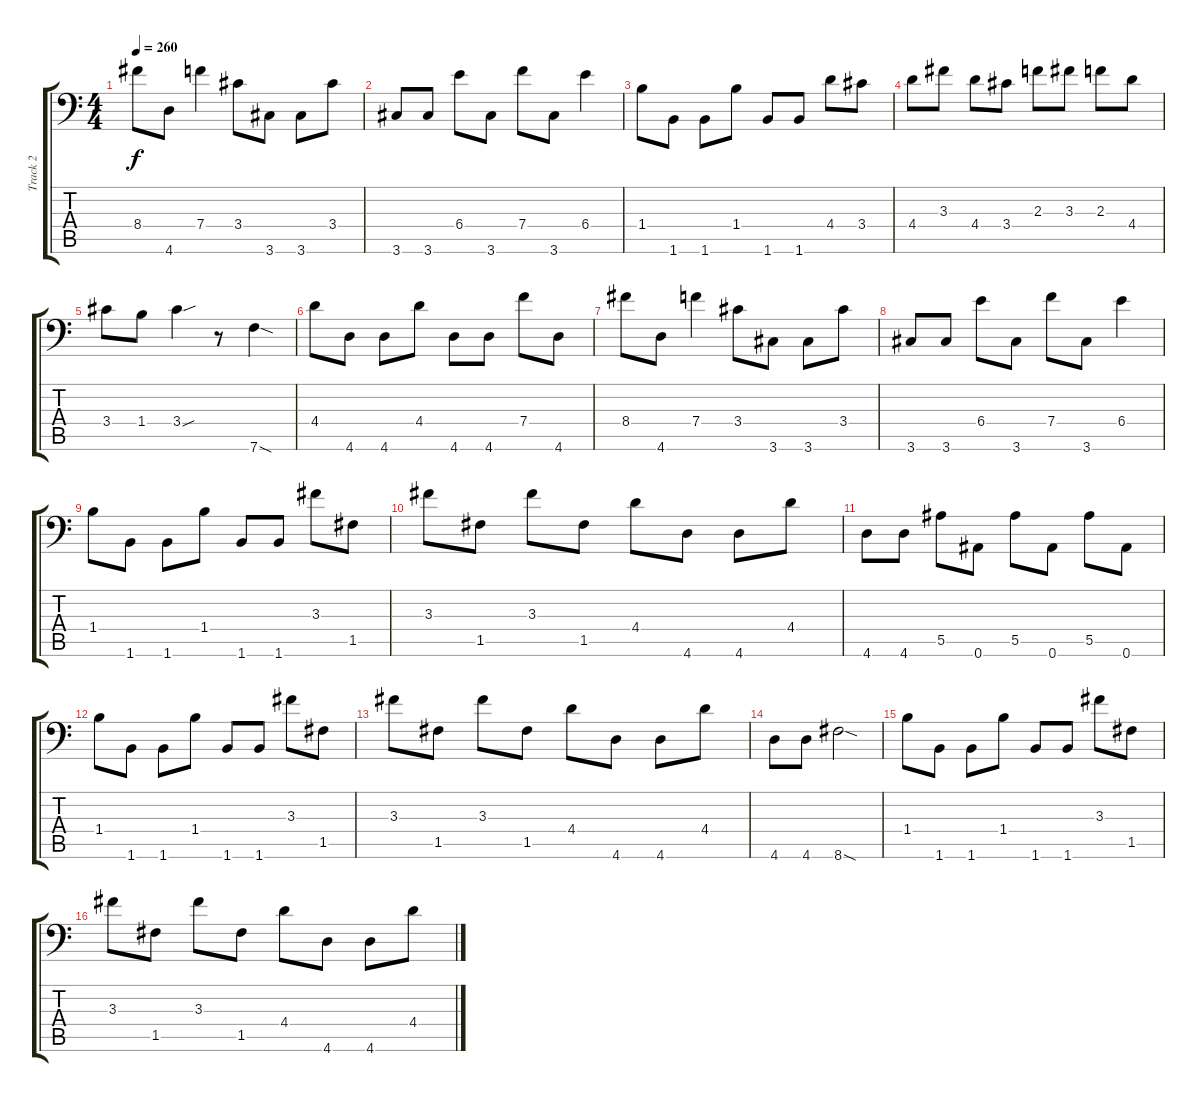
\track ("Track 2" "Track 2") {instrument overdrivenguitar}
\staff {score tabs}
\tuning (C4 G3 Eb3 Bb2 F2 Bb1) {hide}
\ts (4 4)
\tempo 260
\clef f4
\ks c
8.4.8{dy f} 4.6.8 7.4.4 3.4.8 3.6.8 3.6.8 3.4.8 |
3.6.8 3.6.8 6.4.8 3.6.8 7.4.8 3.6.8 6.4.4 |
1.4.8 1.6.8 1.6.8 1.4.8 1.6.8 1.6.8 4.4.8 3.4.8 |
4.4.8 3.3.8 4.4.8 3.4.8 2.3.8 3.3.8 2.3.8 4.4.8 |
3.4.8 1.4.8 3.4{sou}.4 r.8 7.6{sod}.4 |
4.4.8 4.6.8 4.6.8 4.4.8 4.6.8 4.6.8 7.4.8 4.6.8 |
8.4.8 4.6.8 7.4.4 3.4.8 3.6.8 3.6.8 3.4.8 |
3.6.8 3.6.8 6.4.8 3.6.8 7.4.8 3.6.8 6.4.4 |
1.4.8 1.6.8 1.6.8 1.4.8 1.6.8 1.6.8 3.3.8 1.5.8 |
3.3.8 1.5.8 3.3.8 1.5.8 4.4.8 4.6.8 4.6.8 4.4.8 |
4.6.8 4.6.8 5.5.8 0.6.8 5.5.8 0.6.8 5.5.8 0.6.8 |
1.4.8 1.6.8 1.6.8 1.4.8 1.6.8 1.6.8 3.3.8 1.5.8 |
3.3.8 1.5.8 3.3.8 1.5.8 4.4.8 4.6.8 4.6.8 4.4.8 |
4.6.8 4.6.8 8.6{sod}.2 |
1.4.8 1.6.8 1.6.8 1.4.8 1.6.8 1.6.8 3.3.8 1.5.8 |
3.3.8 1.5.8 3.3.8 1.5.8 4.4.8 4.6.8 4.6.8 4.4.8
